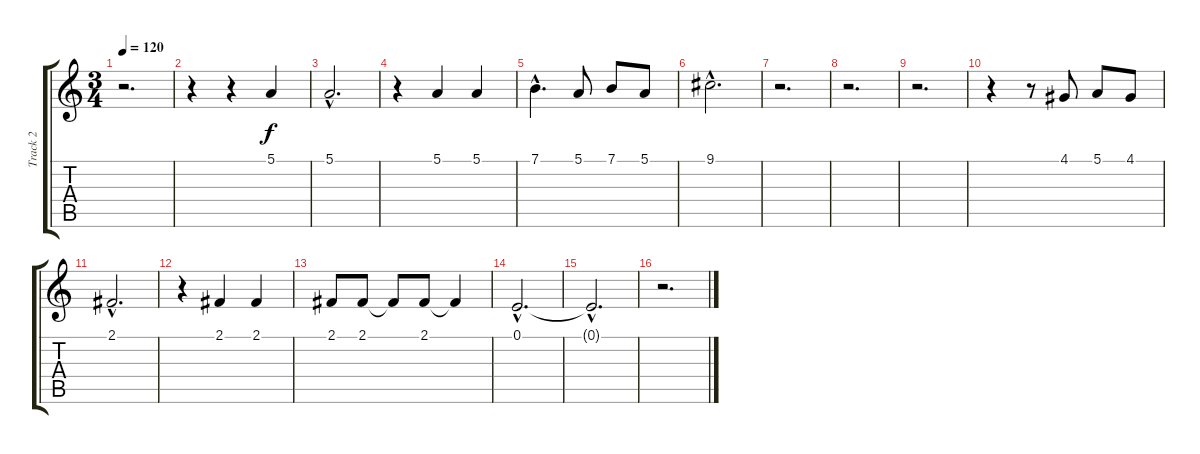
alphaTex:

\track ("Track 2" "Track 2") {instrument fx5brightness}
\staff {score tabs}
\tuning (E4 B3 G3 D3 A2 E2) {hide}
\ts (3 4)
\tempo 120
\clef g2
\ks c
r.2{d dy f} |
r.4 r.4 5.1.4 |
5.1{hac}.2{d} |
r.4 5.1.4 5.1.4 |
7.1{hac}.4{d} 5.1.8 7.1.8 5.1.8 |
9.1{hac}.2{d} |
r.2{d} |
r.2{d} |
r.2{d} |
r.4 r.8 4.1.8 5.1.8 4.1.8 |
2.1{hac}.2{d} |
r.4 2.1.4 2.1.4 |
2.1.8 2.1.8 2.1{t}.8 2.1.8 2.1{t}.4 |
0.1{hac}.2{d} |
0.1{hac t}.2{d} |
r.2{d}
